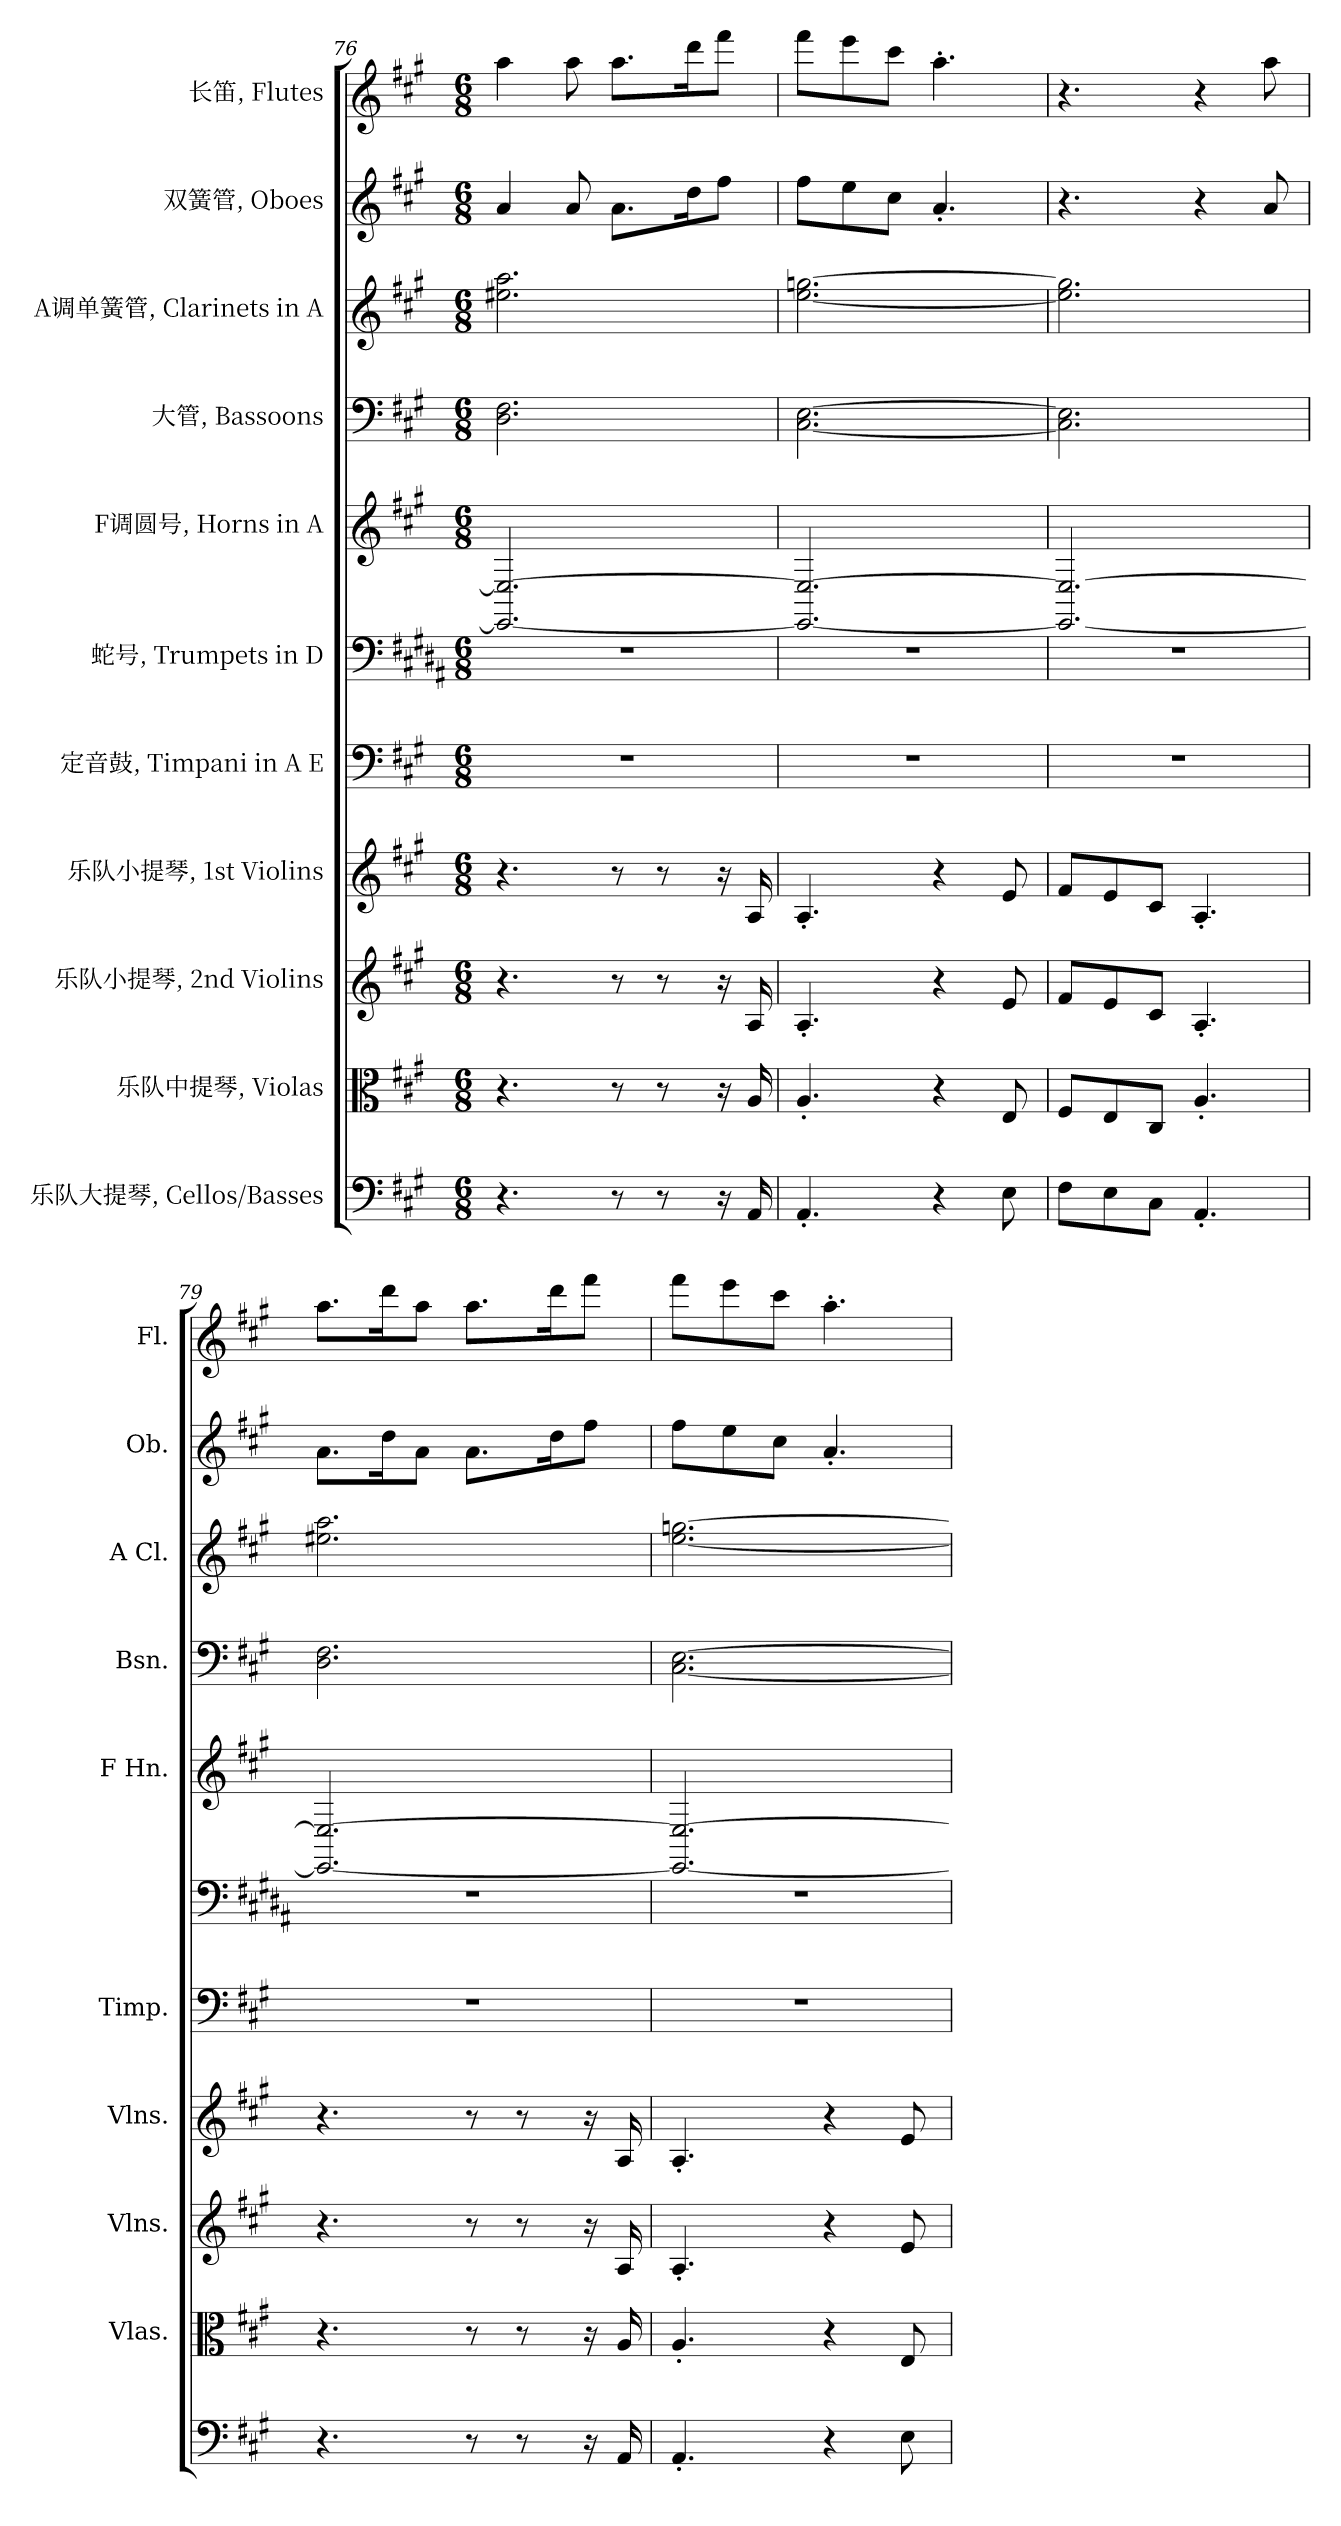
**kern	**kern	**kern	**kern	**kern	**kern	**kern	**kern	**kern	**kern	**kern
*part11	*part10	*part9	*part8	*part7	*part6	*part5	*part4	*part3	*part2	*part1
*staff11	*staff10	*staff9	*staff8	*staff7	*staff6	*staff5	*staff4	*staff3	*staff2	*staff1
*I"乐队大提琴, Cellos/Basses	*I"乐队中提琴, Violas	*I"乐队小提琴, 2nd Violins	*I"乐队小提琴, 1st Violins	*I"定音鼓, Timpani in A E	*I"蛇号, Trumpets in D	*I"F调圆号, Horns in A	*I"大管, Bassoons	*I"A调单簧管, Clarinets in A	*I"双簧管, Oboes	*I"长笛, Flutes
*	*I'Vlas.	*I'Vlns.	*I'Vlns.	*I'Timp.	*	*I'F Hn.	*I'Bsn.	*I'A Cl.	*I'Ob.	*I'Fl.
*clefF4	*clefC3	*clefG2	*clefG2	*clefF4	*clefF4	*clefG2	*clefF4	*clefG2	*clefG2	*clefG2
*	*	*	*	*	*ITrd1c2	*ITrd4c7	*	*ITrd2c3	*	*
*k[f#c#g#]	*k[f#c#g#]	*k[f#c#g#]	*k[f#c#g#]	*k[f#c#g#]	*k[f#c#g#]	*k[f#c#]	*k[f#c#g#]	*k[f#c#g#d#a#e#]	*k[f#c#g#]	*k[f#c#g#]
*M6/8	*M6/8	*M6/8	*M6/8	*M6/8	*M6/8	*M6/8	*M6/8	*M6/8	*M6/8	*M6/8
=76	=76	=76	=76	=76	=76	=76	=76	=76	=76	=76
4.r	4.r	4.r	4.r	2.r	2.r	2.AAA/_ 2.AA/_	2.D\ 2.F#\	2.cc##X\ 2.ff#\	4a/	4aa\
.	.	.	.	.	.	.	.	.	8a/	8aa\
8r	8r	8r	8r	.	.	.	.	.	8.a\L	8.aa\L
8r	8r	8r	8r	.	.	.	.	.	.	.
.	.	.	.	.	.	.	.	.	16dd\K	16ddd\K
16r	16r	16r	16r	.	.	.	.	.	8ff#\J	8fff#\J
16AA/	16A/	16A/	16A/	.	.	.	.	.	.	.
=77	=77	=77	=77	=77	=77	=77	=77	=77	=77	=77
4.AA'/	4.A'/	4.A'/	4.A'/	2.r	2.r	2.AAA/_ 2.AA/_	[2.C#\ [2.E\	[2.cc#\ [2.een\	8ff#\L	8fff#\L
.	.	.	.	.	.	.	.	.	8ee\	8eee\
.	.	.	.	.	.	.	.	.	8cc#\J	8ccc#\J
4r	4r	4r	4r	.	.	.	.	.	4.a'/	4.aa'\
8E\	8E/	8e/	8e/	.	.	.	.	.	.	.
!!LO:PB:g=z
=78	=78	=78	=78	=78	=78	=78	=78	=78	=78	=78
8F#\L	8F#/L	8f#/L	8f#/L	2.r	2.r	2.AAA/_ 2.AA/_	2.C#\] 2.E\]	2.cc#\] 2.ee\]	4.r	4.r
8E\	8E/	8e/	8e/	.	.	.	.	.	.	.
8C#\J	8C#/J	8c#/J	8c#/J	.	.	.	.	.	.	.
4.AA'/	4.A'/	4.A'/	4.A'/	.	.	.	.	.	4r	4r
.	.	.	.	.	.	.	.	.	8a/	8aa\
=79	=79	=79	=79	=79	=79	=79	=79	=79	=79	=79
4.r	4.r	4.r	4.r	2.r	2.r	2.AAA/_ 2.AA/_	2.D\ 2.F#\	2.cc##X\ 2.ff#\	8.a\L	8.aa\L
.	.	.	.	.	.	.	.	.	16dd\K	16ddd\K
.	.	.	.	.	.	.	.	.	8a\J	8aa\J
8r	8r	8r	8r	.	.	.	.	.	8.a\L	8.aa\L
8r	8r	8r	8r	.	.	.	.	.	.	.
.	.	.	.	.	.	.	.	.	16dd\K	16ddd\K
16r	16r	16r	16r	.	.	.	.	.	8ff#\J	8fff#\J
16AA/	16A/	16A/	16A/	.	.	.	.	.	.	.
=80	=80	=80	=80	=80	=80	=80	=80	=80	=80	=80
4.AA'/	4.A'/	4.A'/	4.A'/	2.r	2.r	2.AAA/_ 2.AA/_	[2.C#\ [2.E\	[2.cc#\ [2.een\	8ff#\L	8fff#\L
.	.	.	.	.	.	.	.	.	8ee\	8eee\
.	.	.	.	.	.	.	.	.	8cc#\J	8ccc#\J
4r	4r	4r	4r	.	.	.	.	.	4.a'/	4.aa'\
8E\	8E/	8e/	8e/	.	.	.	.	.	.	.
=	=	=	=	=	=	=	=	=	=	=
*-	*-	*-	*-	*-	*-	*-	*-	*-	*-	*-
